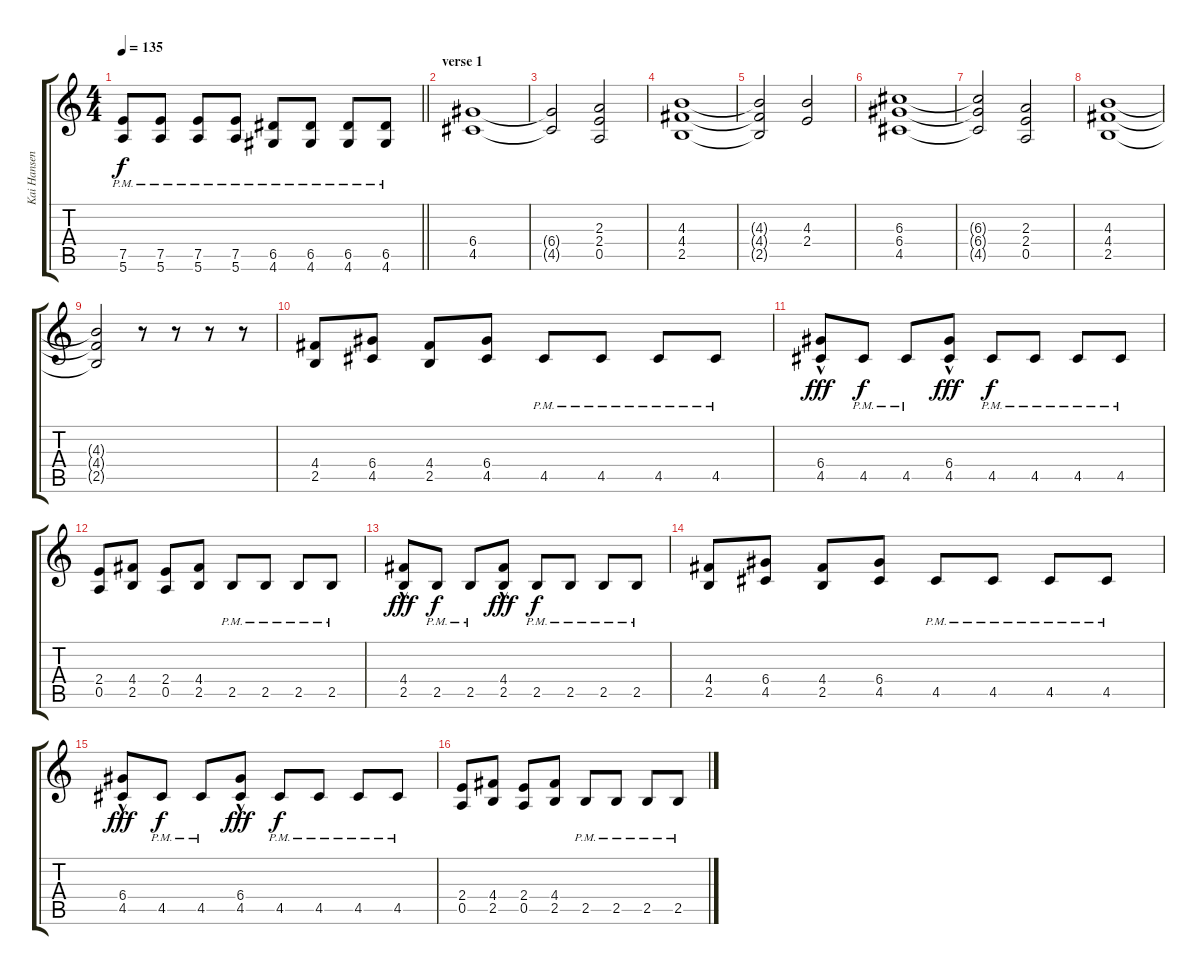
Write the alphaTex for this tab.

\track ("Kai Hansen" "Kai Hansen") {instrument distortionguitar}
\staff {score tabs}
\tuning (E4 B3 G3 D3 A2 E2) {hide}
\ts (4 4)
\tempo 135
\clef g2
\barLineRight lightlight
\ks c
(7.5{pm} 5.6{pm}).8{dy f} (7.5{pm} 5.6{pm}).8 (7.5{pm} 5.6{pm}).8 (7.5{pm} 5.6{pm}).8 (6.5{pm} 4.6{pm}).8 (6.5{pm} 4.6{pm}).8 (6.5{pm} 4.6{pm}).8 (6.5{pm} 4.6{pm}).8 |
\section ("" "verse 1")
(6.4 4.5).1 |
(6.4{t} 4.5{t}).2 (2.3 2.4 0.5).2{instrument electricguitarclean} |
(4.3 4.4 2.5).1 |
(4.3{t} 4.4{t} 2.5{t}).2 (4.3 2.4).2 |
(6.3 6.4 4.5).1 |
(6.3{t} 6.4{t} 4.5{t}).2 (2.3 2.4 0.5).2 |
(4.3 4.4 2.5).1 |
(4.3{t} 4.4{t} 2.5{t}).2 r.8{instrument distortionguitar} r.8 r.8 r.8 |
(4.4 2.5).8{instrument distortionguitar} (6.4 4.5).8 (4.4 2.5).8 (6.4 4.5).8 4.5{pm}.8 4.5{pm}.8 4.5{pm}.8 4.5{pm}.8 |
(6.4 4.5{hac}).8{dy fff} 4.5{pm}.8{dy f} 4.5{pm}.8 (6.4 4.5{hac}).8{dy fff} 4.5{pm}.8{dy f} 4.5{pm}.8 4.5{pm}.8 4.5{pm}.8 |
(2.4 0.5).8 (4.4 2.5).8 (2.4 0.5).8 (4.4 2.5).8 2.5{pm}.8 2.5{pm}.8 2.5{pm}.8 2.5{pm}.8 |
(4.4 2.5{hac}).8{dy fff} 2.5{pm}.8{dy f} 2.5{pm}.8 (4.4 2.5{hac}).8{dy fff} 2.5{pm}.8{dy f} 2.5{pm}.8 2.5{pm}.8 2.5{pm}.8 |
(4.4 2.5).8 (6.4 4.5).8 (4.4 2.5).8 (6.4 4.5).8 4.5{pm}.8 4.5{pm}.8 4.5{pm}.8 4.5{pm}.8 |
(6.4 4.5{hac}).8{dy fff} 4.5{pm}.8{dy f} 4.5{pm}.8 (6.4 4.5{hac}).8{dy fff} 4.5{pm}.8{dy f} 4.5{pm}.8 4.5{pm}.8 4.5{pm}.8 |
(2.4 0.5).8 (4.4 2.5).8 (2.4 0.5).8 (4.4 2.5).8 2.5{pm}.8 2.5{pm}.8 2.5{pm}.8 2.5{pm}.8
